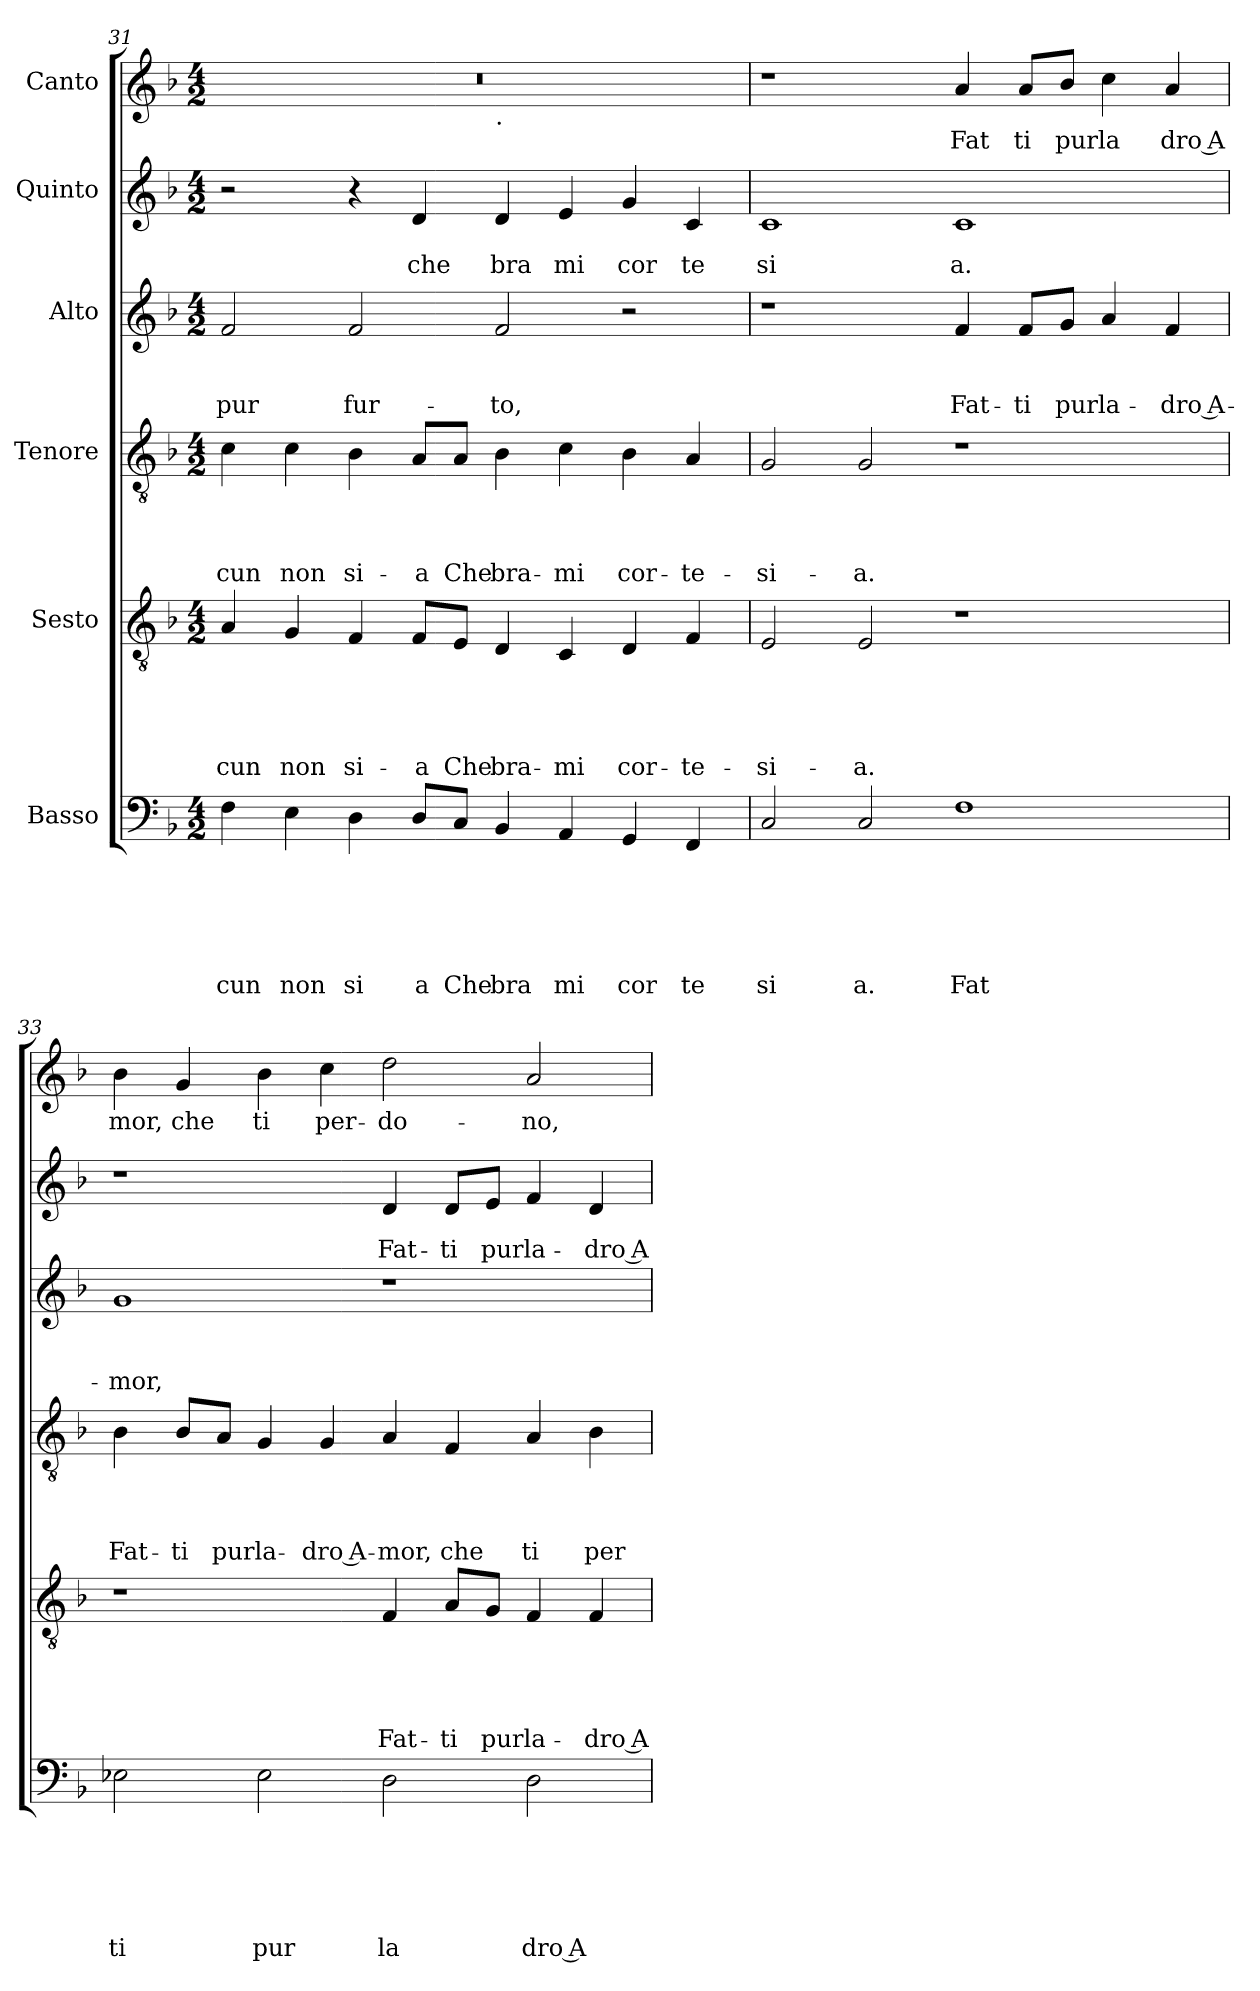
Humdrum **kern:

**kern	**text	**text	**text	**text	**text	**text	**kern	**text	**text	**text	**text	**text	**kern	**text	**text	**text	**text	**kern	**text	**text	**text	**kern	**text	**text	**kern	**text
*part6	*part6	*part6	*part6	*part6	*part6	*part6	*part5	*part5	*part5	*part5	*part5	*part5	*part4	*part4	*part4	*part4	*part4	*part3	*part3	*part3	*part3	*part2	*part2	*part2	*part1	*part1
*staff6	*staff6	*staff6	*staff6	*staff6	*staff6	*staff6	*staff5	*staff5	*staff5	*staff5	*staff5	*staff5	*staff4	*staff4	*staff4	*staff4	*staff4	*staff3	*staff3	*staff3	*staff3	*staff2	*staff2	*staff2	*staff1	*staff1
*I"Basso	*	*	*	*	*	*	*I"Sesto	*	*	*	*	*	*I"Tenore	*	*	*	*	*I"Alto	*	*	*	*I"Quinto	*	*	*I"Canto	*
*clefF4	*	*	*	*	*	*	*clefGv2	*	*	*	*	*	*clefGv2	*	*	*	*	*clefG2	*	*	*	*clefG2	*	*	*clefG2	*
*k[b-]	*	*	*	*	*	*	*k[b-]	*	*	*	*	*	*k[b-]	*	*	*	*	*k[b-]	*	*	*	*k[b-]	*	*	*k[b-]	*
*F:	*	*	*	*	*	*	*F:	*	*	*	*	*	*F:	*	*	*	*	*F:	*	*	*	*F:	*	*	*F:	*
*M4/2	*	*	*	*	*	*	*M4/2	*	*	*	*	*	*M4/2	*	*	*	*	*M4/2	*	*	*	*M4/2	*	*	*M4/2	*
=31	=31	=31	=31	=31	=31	=31	=31	=31	=31	=31	=31	=31	=31	=31	=31	=31	=31	=31	=31	=31	=31	=31	=31	=31	=31	=31
!	!	!	!	!	!	!LO:LY:b	!	!	!	!	!	!LO:LY:b	!	!	!	!	!LO:LY:b	!	!	!	!LO:LY:b	!	!	!	!	!
*	*	*	*	*	*	*	*	*	*	*	*	*	*	*	*	*	*	*	*	*	*	*	*	*	*^	*
4F\	.	.	.	.	.	cun	4A/	.	.	.	.	-cun	4c\	.	.	.	-cun	2f/	.	.	pur	2r	.	.	0r	1ryy	.
!	!	!	!	!	!	!LO:LY:b	!	!	!	!	!	!LO:LY:b	!	!	!	!	!LO:LY:b	!	!	!	!	!	!	!	!	!	!
4E\	.	.	.	.	.	non	4G/	.	.	.	.	non	4c\	.	.	.	non	.	.	.	.	.	.	.	.	.	.
!	!	!	!	!	!	!LO:LY:b	!	!	!	!	!	!LO:LY:b	!	!	!	!	!LO:LY:b	!	!	!	!LO:LY:b	!	!	!	!	!	!
4D\	.	.	.	.	.	si	4F/	.	.	.	.	si-	4B-\	.	.	.	si-	2f/	.	.	fur-	4r	.	.	.	.	.
!	!	!	!	!	!	!LO:LY:b	!	!	!	!	!	!LO:LY:b	!	!	!	!	!LO:LY:b	!	!	!	!	!	!	!LO:LY:b	!	!	!
8D/L	.	.	.	.	.	a	8F/L	.	.	.	.	-a	8A/L	.	.	.	-a	.	.	.	.	4d/	.	che	.	.	.
!	!	!	!	!	!	!LO:LY:b	!	!	!	!	!	!LO:LY:b	!	!	!	!	!LO:LY:b	!	!	!	!	!	!	!	!	!	!
8C/J	.	.	.	.	.	Che	8E/J	.	.	.	.	Che	8A/J	.	.	.	Che	.	.	.	.	.	.	.	.	.	.
!	!	!	!	!	!	!	!	!	!	!	!	!	!	!	!	!	!	!	!	!	!	!	!	!	!	!LO:TX:b:t=.	!
!	!	!	!	!	!	!LO:LY:b	!	!	!	!	!	!LO:LY:b	!	!	!	!	!LO:LY:b	!	!	!	!LO:LY:b	!	!	!LO:LY:b	!	!	!
4BB-/	.	.	.	.	.	bra	4D/	.	.	.	.	bra-	4B-\	.	.	.	bra-	2f/	.	.	-to,	4d/	.	bra	.	1ryy	.
!	!	!	!	!	!	!LO:LY:b	!	!	!	!	!	!LO:LY:b	!	!	!	!	!LO:LY:b	!	!	!	!	!	!	!LO:LY:b	!	!	!
4AA/	.	.	.	.	.	mi	4C/	.	.	.	.	-mi	4c\	.	.	.	-mi	.	.	.	.	4e/	.	mi	.	.	.
!	!	!	!	!	!	!LO:LY:b	!	!	!	!	!	!LO:LY:b	!	!	!	!	!LO:LY:b	!	!	!	!	!	!	!LO:LY:b	!	!	!
4GG/	.	.	.	.	.	cor	4D/	.	.	.	.	cor-	4B-\	.	.	.	cor-	2r	.	.	.	4g/	.	cor	.	.	.
!	!	!	!	!	!	!LO:LY:b	!	!	!	!	!	!LO:LY:b	!	!	!	!	!LO:LY:b	!	!	!	!	!	!	!LO:LY:b	!	!	!
4FF/	.	.	.	.	.	te	4F/	.	.	.	.	-te-	4A/	.	.	.	-te-	.	.	.	.	4c/	.	te	.	.	.
=32	=32	=32	=32	=32	=32	=32	=32	=32	=32	=32	=32	=32	=32	=32	=32	=32	=32	=32	=32	=32	=32	=32	=32	=32	=32	=32	=32
!	!	!	!	!	!	!LO:LY:b	!	!	!	!	!	!LO:LY:b	!	!	!	!	!LO:LY:b	!	!	!	!	!	!	!LO:LY:b	!	!	!
*	*	*	*	*	*	*	*	*	*	*	*	*	*	*	*	*	*	*	*	*	*	*	*	*	*v	*v	*
2C/	.	.	.	.	.	si	2E/	.	.	.	.	-si-	2G/	.	.	.	-si-	1r	.	.	.	1c	.	si	1r	.
!	!	!	!	!	!	!LO:LY:b	!	!	!	!	!	!LO:LY:b	!	!	!	!	!LO:LY:b	!	!	!	!	!	!	!	!	!
2C/	.	.	.	.	.	a.	2E/	.	.	.	.	-a.	2G/	.	.	.	-a.	.	.	.	.	.	.	.	.	.
!	!	!	!	!	!	!LO:LY:b	!	!	!	!	!	!	!	!	!	!	!	!	!	!	!LO:LY:b	!	!	!LO:LY:b	!	!LO:LY:b
1F	.	.	.	.	.	Fat	1r	.	.	.	.	.	1r	.	.	.	.	4f/	.	.	Fat-	1c	.	a.	4a/	Fat
!	!	!	!	!	!	!	!	!	!	!	!	!	!	!	!	!	!	!	!	!	!LO:LY:b	!	!	!	!	!LO:LY:b
.	.	.	.	.	.	.	.	.	.	.	.	.	.	.	.	.	.	8f/L	.	.	-ti	.	.	.	8a/L	ti
!	!	!	!	!	!	!	!	!	!	!	!	!	!	!	!	!	!	!	!	!	!LO:LY:b	!	!	!	!	!LO:LY:b
.	.	.	.	.	.	.	.	.	.	.	.	.	.	.	.	.	.	8g/J	.	.	purla-	.	.	.	8b-/J	purla
.	.	.	.	.	.	.	.	.	.	.	.	.	.	.	.	.	.	4a/	.	.	.	.	.	.	4cc\	.
!	!	!	!	!	!	!	!	!	!	!	!	!	!	!	!	!	!	!	!	!	!LO:LY:b:rj	!	!	!	!	!LO:LY:b:rj
.	.	.	.	.	.	.	.	.	.	.	.	.	.	.	.	.	.	4f/	.	.	-dro A-	.	.	.	4a/	dro A
!!LO:PB:g=z
=33	=33	=33	=33	=33	=33	=33	=33	=33	=33	=33	=33	=33	=33	=33	=33	=33	=33	=33	=33	=33	=33	=33	=33	=33	=33	=33
!	!	!	!	!	!	!LO:LY:b	!	!	!	!	!	!	!	!	!	!	!LO:LY:b	!	!	!	!LO:LY:b	!	!	!	!	!LO:LY:b
2E-X\	.	.	.	.	.	ti	1r	.	.	.	.	.	4B-\	.	.	.	Fat-	1g	.	.	-mor,	1r	.	.	4b-\	mor,
!	!	!	!	!	!	!	!	!	!	!	!	!	!	!	!	!	!LO:LY:b	!	!	!	!	!	!	!	!	!LO:LY:b
.	.	.	.	.	.	.	.	.	.	.	.	.	8B-/L	.	.	.	-ti	.	.	.	.	.	.	.	4g/	che
!	!	!	!	!	!	!	!	!	!	!	!	!	!	!	!	!	!LO:LY:b	!	!	!	!	!	!	!	!	!
.	.	.	.	.	.	.	.	.	.	.	.	.	8A/J	.	.	.	purla-	.	.	.	.	.	.	.	.	.
!	!	!	!	!	!	!LO:LY:b	!	!	!	!	!	!	!	!	!	!	!	!	!	!	!	!	!	!	!	!LO:LY:b
2E-\	.	.	.	.	.	pur	.	.	.	.	.	.	4G/	.	.	.	.	.	.	.	.	.	.	.	4b-\	ti
!	!	!	!	!	!	!	!	!	!	!	!	!	!	!	!	!	!LO:LY:b:rj	!	!	!	!	!	!	!	!	!LO:LY:b
.	.	.	.	.	.	.	.	.	.	.	.	.	4G/	.	.	.	-dro A-	.	.	.	.	.	.	.	4cc\	per-
!	!	!	!	!	!	!LO:LY:b	!	!	!	!	!	!LO:LY:b	!	!	!	!	!LO:LY:b	!	!	!	!	!	!	!LO:LY:b	!	!LO:LY:b
2D\	.	.	.	.	.	la	4F/	.	.	.	.	Fat-	4A/	.	.	.	-mor,	1r	.	.	.	4d/	.	Fat-	2dd\	-do-
!	!	!	!	!	!	!	!	!	!	!	!	!LO:LY:b	!	!	!	!	!LO:LY:b	!	!	!	!	!	!	!LO:LY:b	!	!
.	.	.	.	.	.	.	8A/L	.	.	.	.	-ti	4F/	.	.	.	che	.	.	.	.	8d/L	.	-ti	.	.
!	!	!	!	!	!	!	!	!	!	!	!	!LO:LY:b	!	!	!	!	!	!	!	!	!	!	!	!LO:LY:b	!	!
.	.	.	.	.	.	.	8G/J	.	.	.	.	purla-	.	.	.	.	.	.	.	.	.	8e/J	.	purla-	.	.
!	!	!	!	!	!	!LO:LY:b:rj	!	!	!	!	!	!	!	!	!	!	!LO:LY:b	!	!	!	!	!	!	!	!	!LO:LY:b
2D\	.	.	.	.	.	dro A	4F/	.	.	.	.	.	4A/	.	.	.	ti	.	.	.	.	4f/	.	.	2a/	-no,
!	!	!	!	!	!	!	!	!	!	!	!	!LO:LY:b:rj	!	!	!	!	!LO:LY:b	!	!	!	!	!	!	!LO:LY:b:rj	!	!
.	.	.	.	.	.	.	4F/	.	.	.	.	-dro A-	4B-\	.	.	.	per-	.	.	.	.	4d/	.	-dro A-	.	.
=	=	=	=	=	=	=	=	=	=	=	=	=	=	=	=	=	=	=	=	=	=	=	=	=	=	=
*-	*-	*-	*-	*-	*-	*-	*-	*-	*-	*-	*-	*-	*-	*-	*-	*-	*-	*-	*-	*-	*-	*-	*-	*-	*-	*-
